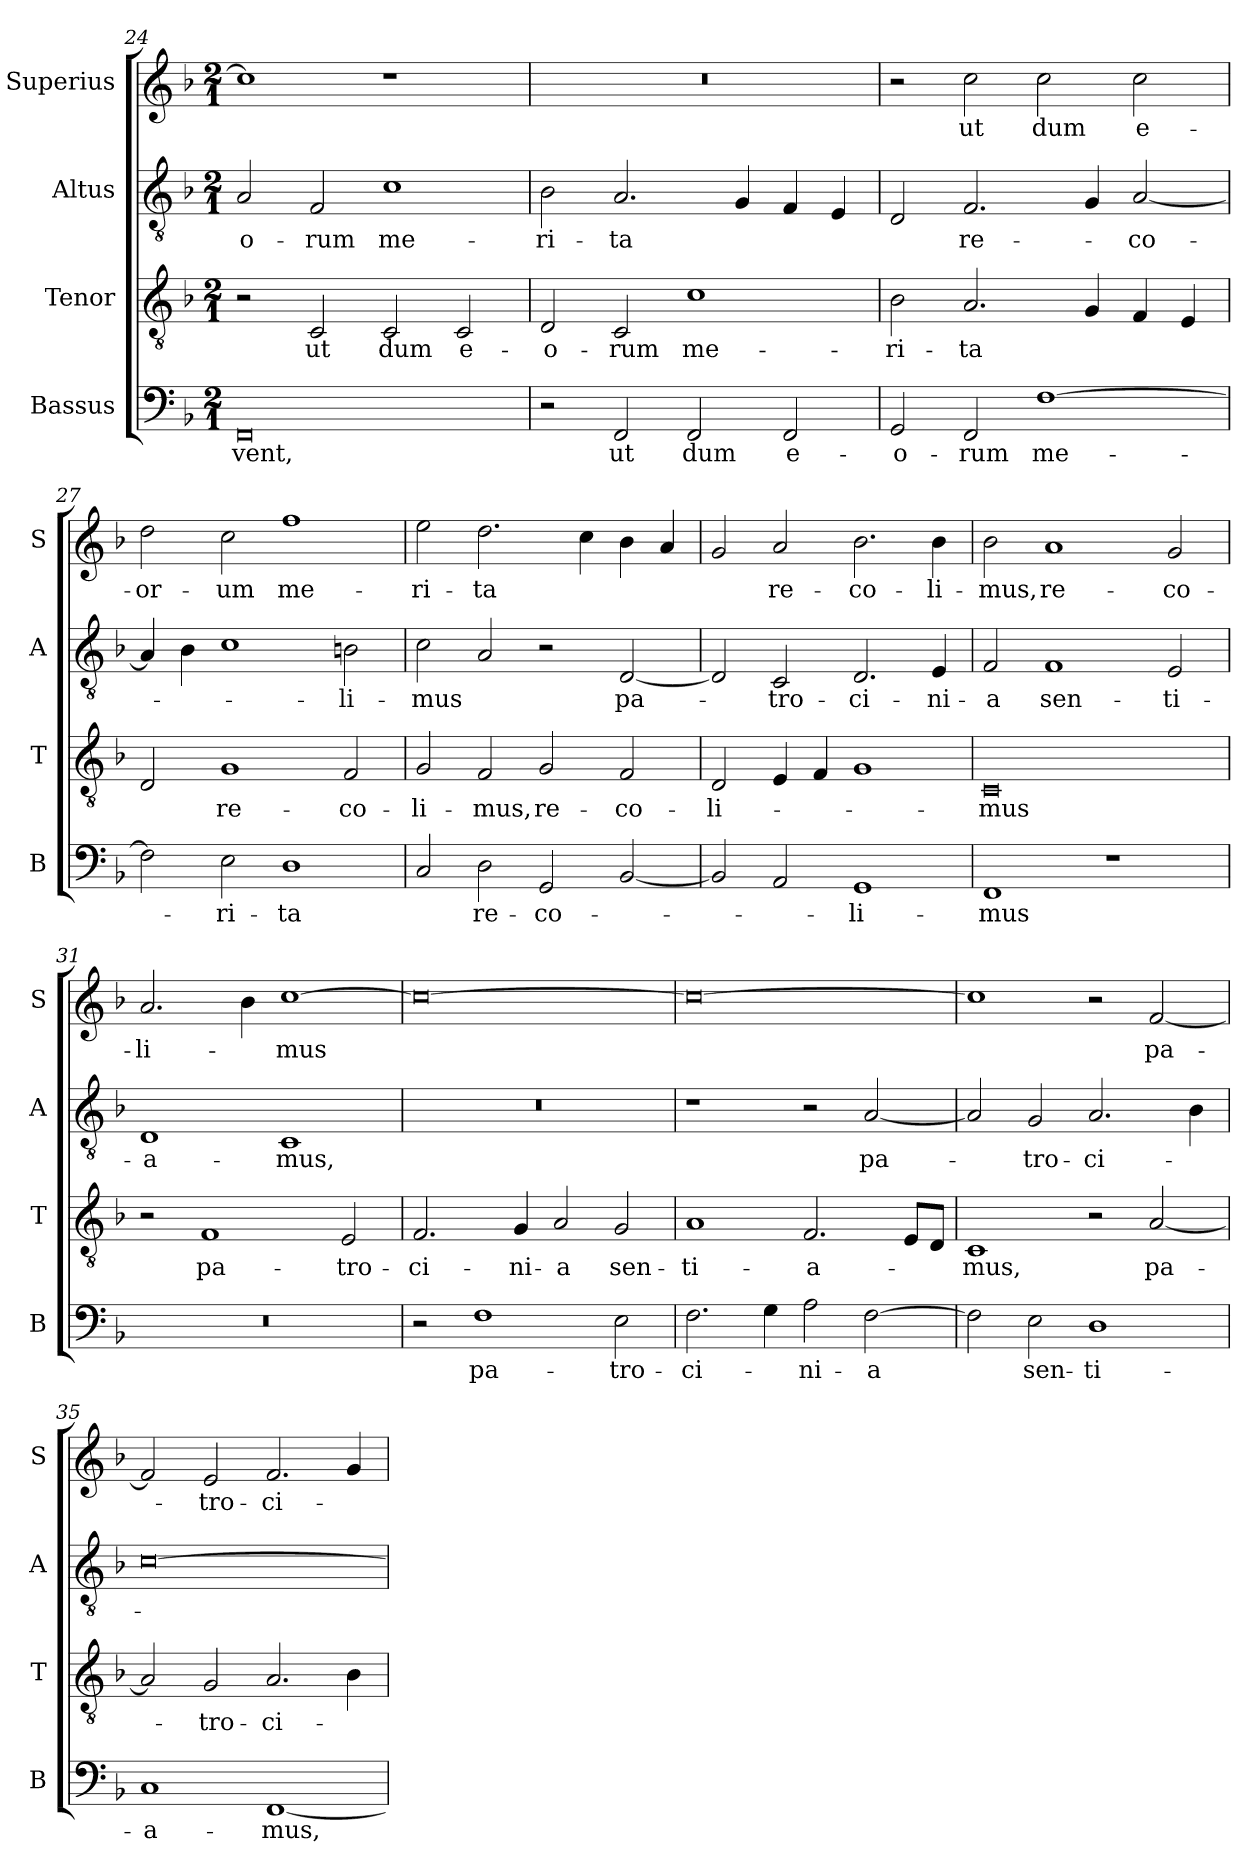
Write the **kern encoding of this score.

**kern	**text	**kern	**text	**kern	**text	**kern	**text
*part4	*part4	*part3	*part3	*part2	*part2	*part1	*part1
*staff4	*staff4	*staff3	*staff3	*staff2	*staff2	*staff1	*staff1
*I"Bassus	*	*I"Tenor	*	*I"Altus	*	*I"Superius	*
*I'B	*	*I'T	*	*I'A	*	*I'S	*
*clefF4	*	*clefGv2	*	*clefGv2	*	*clefG2	*
*k[b-]	*	*k[b-]	*	*k[b-]	*	*k[b-]	*
*F:	*	*F:	*	*F:	*	*F:	*
*M2/1	*	*M2/1	*	*M2/1	*	*M2/1	*
=24	=24	=24	=24	=24	=24	=24	=24
0FF	-vent,	2r	.	2A	-o-	1cc]	.
.	.	2C	ut	2F	-rum	.	.
.	.	2C	dum	1c	me-	1r	.
.	.	2C	e-	.	.	.	.
=25	=25	=25	=25	=25	=25	=25	=25
2r	.	2D	-o-	2B-	-ri-	0r	.
2FF	ut	2C	-rum	2.A	-ta	.	.
2FF	dum	1c	me-	.	.	.	.
.	.	.	.	4G	.	.	.
2FF	e-	.	.	4F	.	.	.
.	.	.	.	4E	.	.	.
=26	=26	=26	=26	=26	=26	=26	=26
2GG	-o-	2B-	-ri-	2D	.	2r	.
2FF	-rum	2.A	-ta	2.F	re-	2cc	ut
[1F	me-	.	.	.	.	2cc	dum
.	.	4G	.	4G	.	.	.
.	.	4F	.	[2A	-co-	2cc	e-
.	.	4E	.	.	.	.	.
=27	=27	=27	=27	=27	=27	=27	=27
2F]	.	2D	.	4A]	.	2dd	-or-
.	.	.	.	4B-	.	.	.
2E	-ri-	1G	re-	1c	.	2cc	-um
1D	-ta	.	.	.	.	1ff	me-
.	.	2F	-co-	2Bn	-li-	.	.
=28	=28	=28	=28	=28	=28	=28	=28
2C	.	2G	-li-	2c	-mus	2ee	-ri-
2D	re-	2F	-mus,	2A	.	2.dd	-ta
2GG	-co-	2G	re-	2r	.	.	.
.	.	.	.	.	.	4cc	.
[2BB-	.	2F	-co-	[2D	pa-	4b-	.
.	.	.	.	.	.	4a	.
=29	=29	=29	=29	=29	=29	=29	=29
2BB-]	.	2D	-li-	2D]	.	2g	.
2AA	.	4E	.	2C	-tro-	2a	re-
.	.	4F	.	.	.	.	.
1GG	-li-	1G	.	2.D	-ci-	2.b-	-co-
.	.	.	.	4E	-ni-	4b-	-li-
=30	=30	=30	=30	=30	=30	=30	=30
1FF	-mus	0C	-mus	2F	-a	2b-	-mus,
.	.	.	.	1F	sen-	1a	re-
1r	.	.	.	.	.	.	.
.	.	.	.	2E	-ti-	2g	-co-
=31	=31	=31	=31	=31	=31	=31	=31
0r	.	2r	.	1D	-a-	2.a	-li-
.	.	1F	pa-	.	.	.	.
.	.	.	.	.	.	4b-	.
.	.	.	.	1C	-mus,	[1cc	-mus
.	.	2E	-tro-	.	.	.	.
=32	=32	=32	=32	=32	=32	=32	=32
2r	.	2.F	-ci-	0r	.	0cc_	.
1F	pa-	.	.	.	.	.	.
.	.	4G	-ni-	.	.	.	.
.	.	2A	-a	.	.	.	.
2E	-tro-	2G	sen-	.	.	.	.
=33	=33	=33	=33	=33	=33	=33	=33
2.F	-ci-	1A	-ti-	1r	.	0cc_	.
4G	.	.	.	.	.	.	.
2A	-ni-	2.F	-a-	2r	.	.	.
[2F	-a	.	.	[2A	pa-	.	.
.	.	8EL	.	.	.	.	.
.	.	8DJ	.	.	.	.	.
=34	=34	=34	=34	=34	=34	=34	=34
2F]	.	1C	-mus,	2A]	.	1cc]	.
2E	sen-	.	.	2G	-tro-	.	.
1D	-ti-	2r	.	2.A	-ci-	2r	.
.	.	[2A	pa-	.	.	[2f	pa-
.	.	.	.	4B-	.	.	.
=35	=35	=35	=35	=35	=35	=35	=35
1C	-a-	2A]	.	[0c	.	2f]	.
.	.	2G	-tro-	.	.	2e	-tro-
[1FF	-mus,	2.A	-ci-	.	.	2.f	-ci-
.	.	4B-	.	.	.	4g	.
=	=	=	=	=	=	=	=
*-	*-	*-	*-	*-	*-	*-	*-
